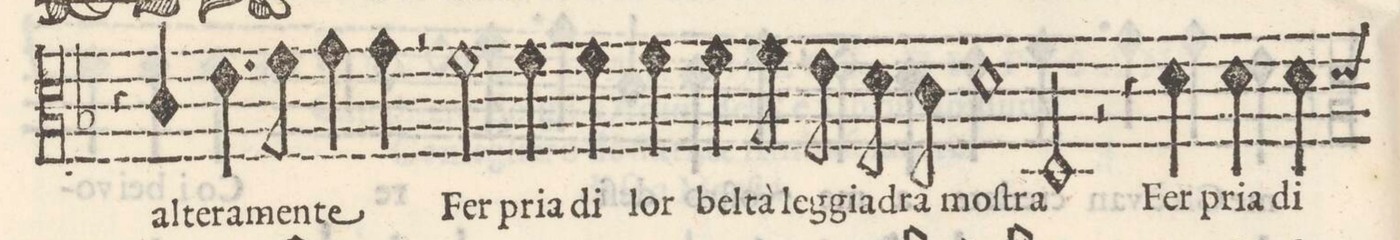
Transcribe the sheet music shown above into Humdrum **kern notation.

**kern	**text
*I"SESTO	*
*clefC3	*
*k[b-]	*
*met(c)	*
*M4/4	*
4r	.
4cny/	al-
4.e\	-te-
8f\	-ra-
=34-	=34-
4g\	-men-
4g\	-te
2r	.
=35-	=35-
2f\	Fer
4f\	pria
4f\	di
=36-	=36-
4f\	lor
4f\	bel-
8f\	-ta
8e\	leg-
8d\	-gia-
8c\	-dra
=37-	=37-
1d	moſ-
=38-	=38-
2D/	-tra
2r	.
=39-	=39-
4r	.
4d\	Fer
4d\	pria
4d\	di
=40-	=40-
*-	*-
